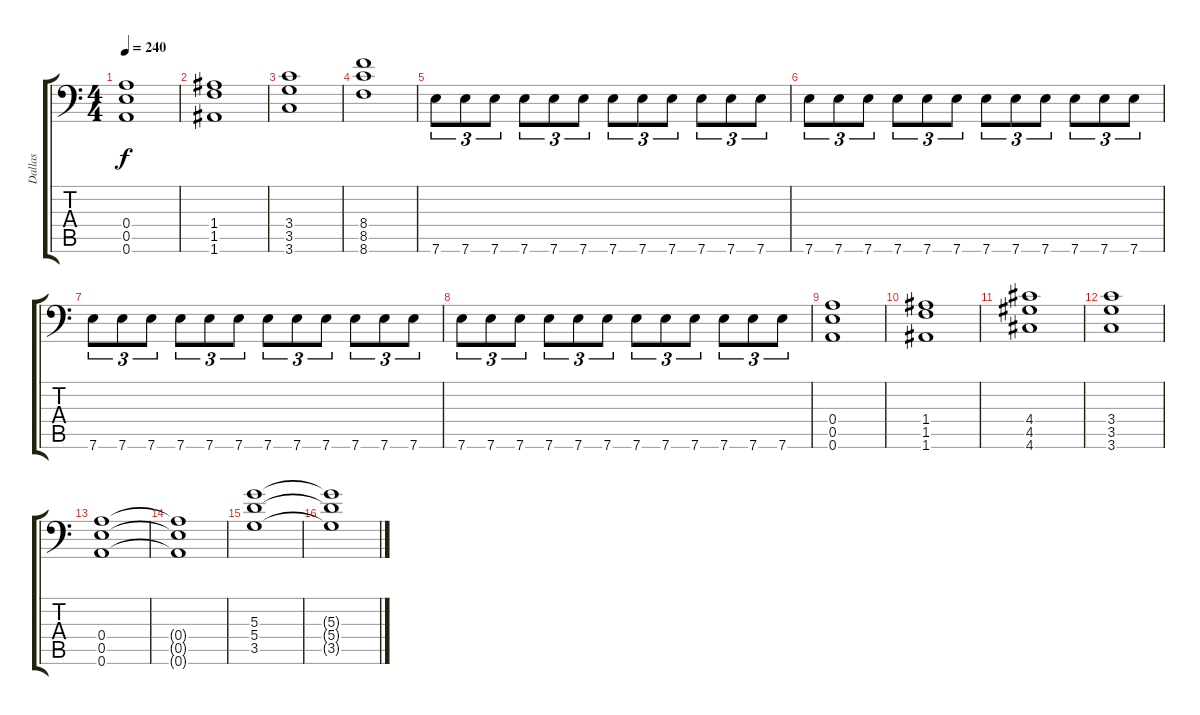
\track ("Dallas" "Dallas") {instrument distortionguitar}
\staff {score tabs}
\tuning (B3 Gb3 D3 A2 E2 A1) {hide}
\ts (4 4)
\tempo 240
\clef f4
\ks c
(0.4 0.5 0.6).1{dy f} |
(1.4 1.5 1.6).1 |
(3.4 3.5 3.6).1 |
(8.4 8.5 8.6).1 |
7.6.8{tu (3 2)} 7.6.8{tu (3 2)} 7.6.8{tu (3 2)} 7.6.8{tu (3 2)} 7.6.8{tu (3 2)} 7.6.8{tu (3 2)} 7.6.8{tu (3 2)} 7.6.8{tu (3 2)} 7.6.8{tu (3 2)} 7.6.8{tu (3 2)} 7.6.8{tu (3 2)} 7.6.8{tu (3 2)} |
7.6.8{tu (3 2)} 7.6.8{tu (3 2)} 7.6.8{tu (3 2)} 7.6.8{tu (3 2)} 7.6.8{tu (3 2)} 7.6.8{tu (3 2)} 7.6.8{tu (3 2)} 7.6.8{tu (3 2)} 7.6.8{tu (3 2)} 7.6.8{tu (3 2)} 7.6.8{tu (3 2)} 7.6.8{tu (3 2)} |
7.6.8{tu (3 2)} 7.6.8{tu (3 2)} 7.6.8{tu (3 2)} 7.6.8{tu (3 2)} 7.6.8{tu (3 2)} 7.6.8{tu (3 2)} 7.6.8{tu (3 2)} 7.6.8{tu (3 2)} 7.6.8{tu (3 2)} 7.6.8{tu (3 2)} 7.6.8{tu (3 2)} 7.6.8{tu (3 2)} |
7.6.8{tu (3 2)} 7.6.8{tu (3 2)} 7.6.8{tu (3 2)} 7.6.8{tu (3 2)} 7.6.8{tu (3 2)} 7.6.8{tu (3 2)} 7.6.8{tu (3 2)} 7.6.8{tu (3 2)} 7.6.8{tu (3 2)} 7.6.8{tu (3 2)} 7.6.8{tu (3 2)} 7.6.8{tu (3 2)} |
(0.4 0.5 0.6).1 |
(1.4 1.5 1.6).1 |
(4.4 4.5 4.6).1 |
(3.4 3.5 3.6).1 |
(0.4 0.5 0.6).1 |
(0.4{t} 0.5{t} 0.6{t}).1 |
(5.3 5.4 3.5).1 |
(5.3{t} 5.4{t} 3.5{t}).1
